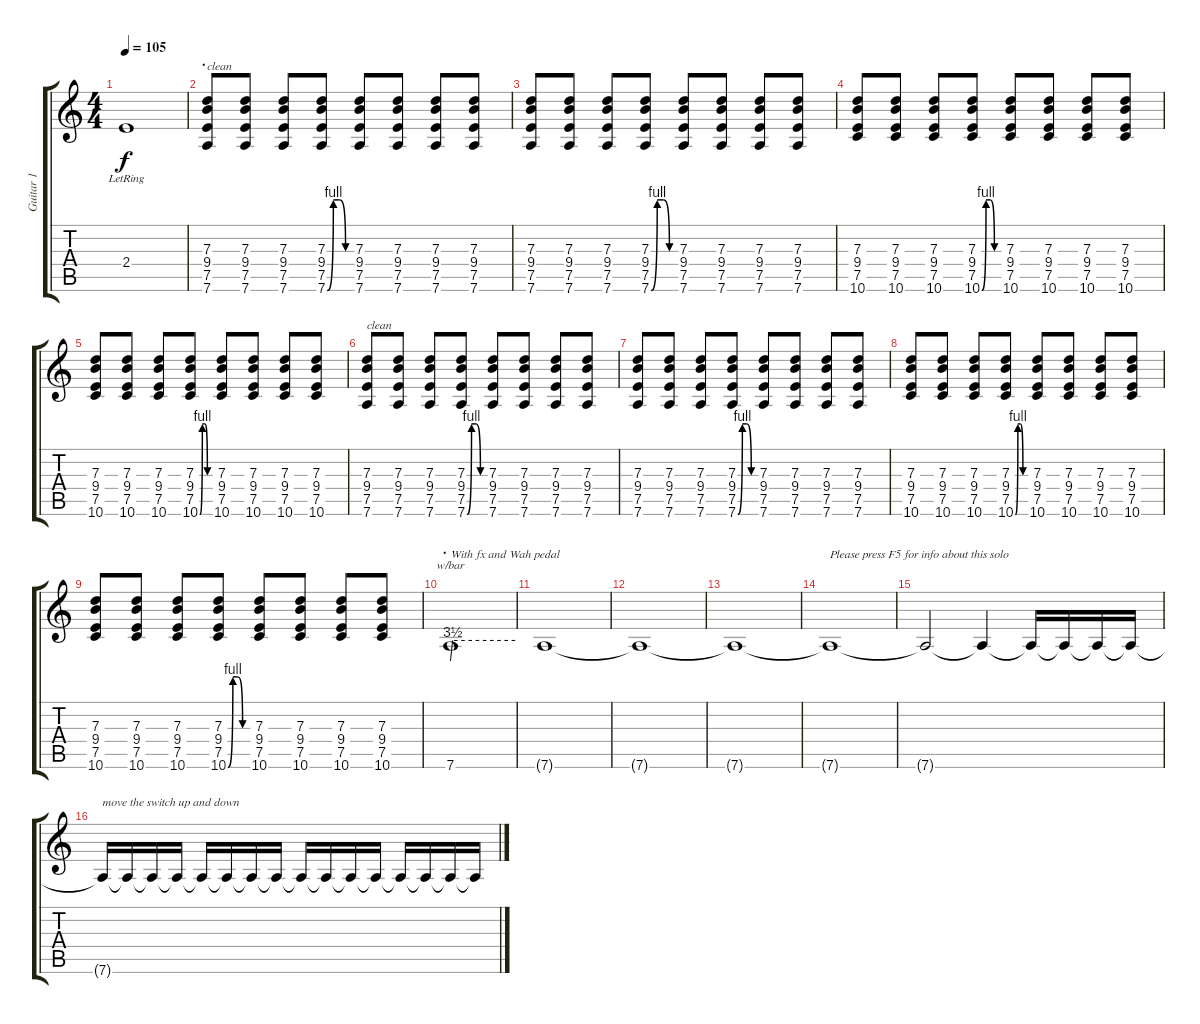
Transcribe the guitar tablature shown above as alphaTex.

\track ("Guitar 1" "Guitar 1") {instrument overdrivenguitar}
\staff {score tabs}
\tuning (E4 B3 G3 D3 A2 D2) {hide}
\ts (4 4)
\tempo 105
\clef g2
\ks c
2.4{lr}.1{dy f} |
\section ("" ".")
(7.3 9.4 7.5 7.6).8{txt "clean" volume 10 instrument electricguitarjazz} (7.3 9.4 7.5 7.6).8 (7.3 9.4 7.5 7.6).8 (7.3 9.4 7.5 7.6{be (custom 0 0 15 4 30 4 45 0 60 0)}).8 (7.3 9.4 7.5 7.6).8 (7.3 9.4 7.5 7.6).8 (7.3 9.4 7.5 7.6).8 (7.3 9.4 7.5 7.6).8 |
(7.3 9.4 7.5 7.6).8 (7.3 9.4 7.5 7.6).8 (7.3 9.4 7.5 7.6).8 (7.3 9.4 7.5 7.6{be (custom 0 0 15 4 30 4 45 0 60 0)}).8 (7.3 9.4 7.5 7.6).8 (7.3 9.4 7.5 7.6).8 (7.3 9.4 7.5 7.6).8 (7.3 9.4 7.5 7.6).8 |
(7.3 9.4 7.5 10.6).8 (7.3 9.4 7.5 10.6).8 (7.3 9.4 7.5 10.6).8 (7.3 9.4 7.5 10.6{be (custom 0 0 15 4 30 4 45 0 60 0)}).8 (7.3 9.4 7.5 10.6).8 (7.3 9.4 7.5 10.6).8 (7.3 9.4 7.5 10.6).8 (7.3 9.4 7.5 10.6).8 |
(7.3 9.4 7.5 10.6).8 (7.3 9.4 7.5 10.6).8 (7.3 9.4 7.5 10.6).8 (7.3 9.4 7.5 10.6{be (custom 0 0 15 4 30 4 45 0 60 0)}).8 (7.3 9.4 7.5 10.6).8 (7.3 9.4 7.5 10.6).8 (7.3 9.4 7.5 10.6).8 (7.3 9.4 7.5 10.6).8 |
(7.3 9.4 7.5 7.6).8{txt "clean" volume 10 instrument electricguitarjazz} (7.3 9.4 7.5 7.6).8 (7.3 9.4 7.5 7.6).8 (7.3 9.4 7.5 7.6{be (custom 0 0 15 4 30 4 45 0 60 0)}).8 (7.3 9.4 7.5 7.6).8 (7.3 9.4 7.5 7.6).8 (7.3 9.4 7.5 7.6).8 (7.3 9.4 7.5 7.6).8 |
(7.3 9.4 7.5 7.6).8 (7.3 9.4 7.5 7.6).8 (7.3 9.4 7.5 7.6).8 (7.3 9.4 7.5 7.6{be (custom 0 0 15 4 30 4 45 0 60 0)}).8 (7.3 9.4 7.5 7.6).8 (7.3 9.4 7.5 7.6).8 (7.3 9.4 7.5 7.6).8 (7.3 9.4 7.5 7.6).8 |
(7.3 9.4 7.5 10.6).8 (7.3 9.4 7.5 10.6).8 (7.3 9.4 7.5 10.6).8 (7.3 9.4 7.5 10.6{be (custom 0 0 15 4 30 4 45 0 60 0)}).8 (7.3 9.4 7.5 10.6).8 (7.3 9.4 7.5 10.6).8 (7.3 9.4 7.5 10.6).8 (7.3 9.4 7.5 10.6).8 |
(7.3 9.4 7.5 10.6).8 (7.3 9.4 7.5 10.6).8 (7.3 9.4 7.5 10.6).8 (7.3 9.4 7.5 10.6{be (custom 0 0 15 4 30 4 45 0 60 0)}).8 (7.3 9.4 7.5 10.6).8 (7.3 9.4 7.5 10.6).8 (7.3 9.4 7.5 10.6).8 (7.3 9.4 7.5 10.6).8 |
\section ("" ".")
7.6.1{tbe (custom default 0 0 2 14 60 14) txt "With fx and Wah pedal" volume 13 instrument overdrivenguitar} |
7.6{t}.1 |
7.6{t}.1 |
7.6{t}.1 |
7.6{t}.1{txt "Please press F5 for info about this solo"} |
7.6{t}.2 7.6{t}.4 7.6{t}.16{volume 8} 7.6{t}.16 7.6{t}.16{volume 16} 7.6{t}.16 |
7.6{t}.16{txt "move the switch up and down" volume 8} 7.6{t}.16{volume 16} 7.6{t}.16{volume 8} 7.6{t}.16{volume 16} 7.6{t}.16{volume 8} 7.6{t}.16{volume 16} 7.6{t}.16{volume 8} 7.6{t}.16{volume 16} 7.6{t}.16{volume 9} 7.6{t}.16{volume 16} 7.6{t}.16{volume 8} 7.6{t}.16{volume 16} 7.6{t}.16{volume 8} 7.6{t}.16{volume 16} 7.6{t}.16{volume 8} 7.6{t}.16{volume 16}
